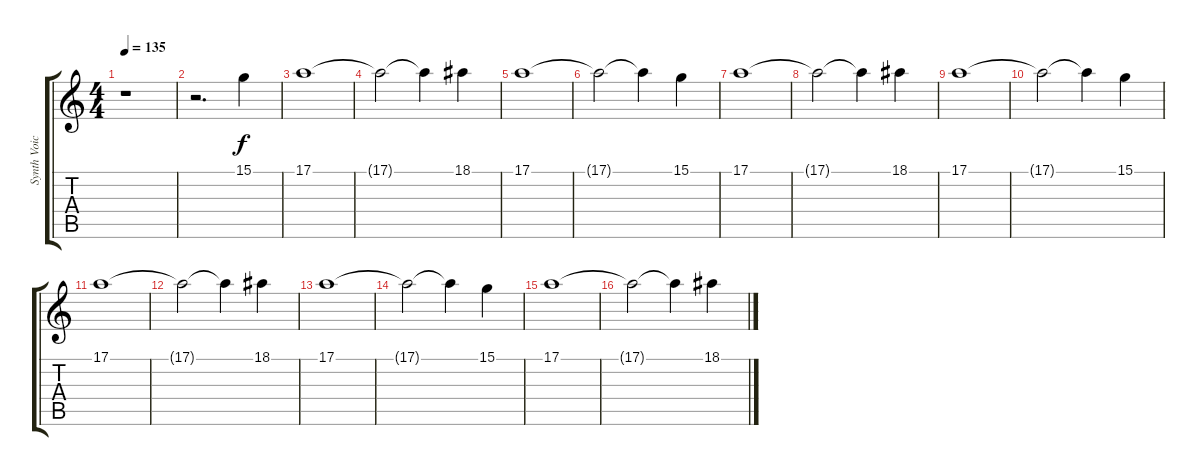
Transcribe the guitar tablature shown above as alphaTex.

\track ("Synth Voice" "Synth Voic") {instrument synthvoice}
\staff {score tabs}
\tuning (E4 B3 G3 D3 A2 E2) {hide}
\ts (4 4)
\tempo 135
\clef g2
\ks c
r.1{dy f instrument synthvoice} |
r.2{d} 15.1.4 |
17.1.1 |
17.1{t}.2 17.1{t}.4 18.1.4 |
17.1.1 |
17.1{t}.2 17.1{t}.4 15.1.4 |
17.1.1 |
17.1{t}.2 17.1{t}.4 18.1.4 |
17.1.1 |
17.1{t}.2 17.1{t}.4 15.1.4 |
17.1.1 |
17.1{t}.2 17.1{t}.4 18.1.4 |
17.1.1 |
17.1{t}.2 17.1{t}.4 15.1.4 |
17.1.1 |
17.1{t}.2 17.1{t}.4 18.1.4
